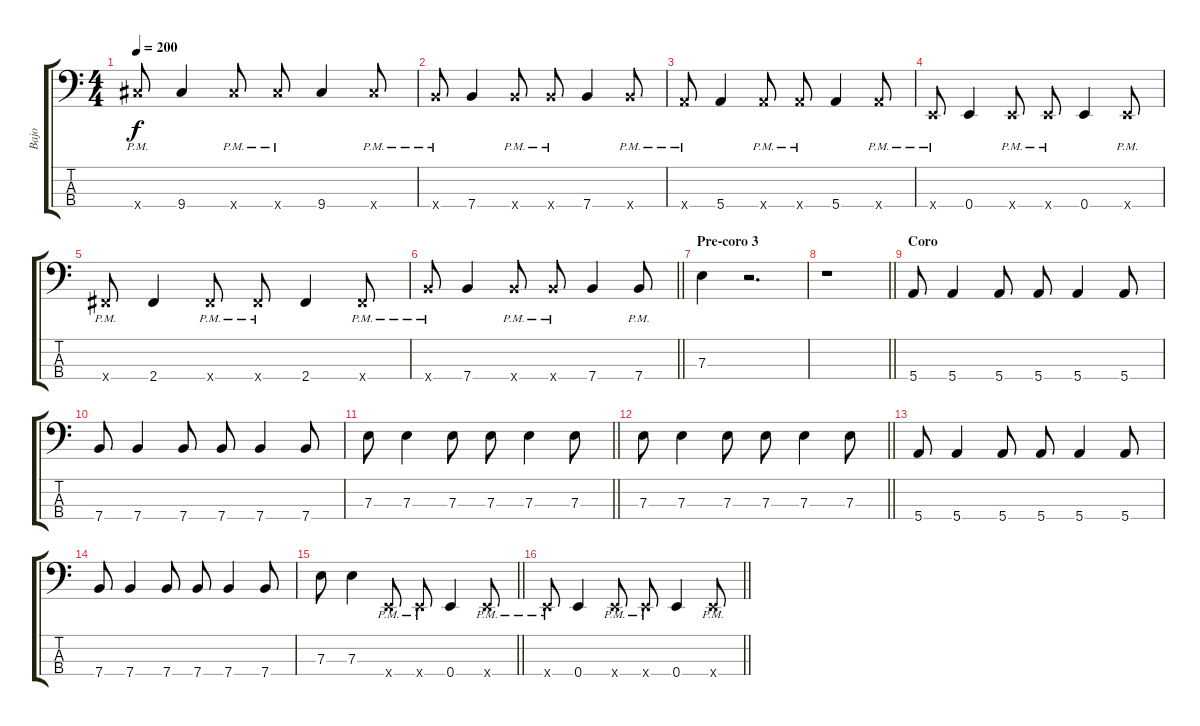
\track ("Bajo" "Bajo") {mute instrument electricbasspick}
\staff {score tabs}
\tuning (G2 D2 A1 E1) {hide}
\ts (4 4)
\tempo 200
\clef f4
\ks c
9.4{pm x}.8{dy f} 9.4.4 9.4{pm x}.8 9.4{pm x}.8 9.4.4 9.4{pm x}.8 |
7.4{pm x}.8 7.4.4 7.4{pm x}.8 7.4{pm x}.8 7.4.4 7.4{pm x}.8 |
5.4{pm x}.8 5.4.4 5.4{pm x}.8 5.4{pm x}.8 5.4.4 5.4{pm x}.8 |
0.4{pm x}.8 0.4.4 0.4{pm x}.8 0.4{pm x}.8 0.4.4 0.4{pm x}.8 |
2.4{pm x}.8 2.4.4 2.4{pm x}.8 2.4{pm x}.8 2.4.4 2.4{pm x}.8 |
\barLineRight lightlight
7.4{pm x}.8 7.4.4 7.4{pm x}.8 7.4{pm x}.8 7.4.4 7.4{pm}.8 |
\section ("" "Pre-coro 3")
7.3.4 r.2{d} |
\barLineRight lightlight
r.1 |
\section ("" "Coro")
5.4.8 5.4.4 5.4.8 5.4.8 5.4.4 5.4.8 |
7.4.8 7.4.4 7.4.8 7.4.8 7.4.4 7.4.8 |
\barLineRight lightlight
7.3.8 7.3.4 7.3.8 7.3.8 7.3.4 7.3.8 |
\barLineRight lightlight
7.3.8 7.3.4 7.3.8 7.3.8 7.3.4 7.3.8 |
5.4.8 5.4.4 5.4.8 5.4.8 5.4.4 5.4.8 |
7.4.8 7.4.4 7.4.8 7.4.8 7.4.4 7.4.8 |
\barLineRight lightlight
7.3.8 7.3.4 0.4{pm x}.8 0.4{pm x}.8 0.4.4 0.4{pm x}.8 |
\barLineRight lightlight
0.4{pm x}.8 0.4.4 0.4{pm x}.8 0.4{pm x}.8 0.4.4 0.4{pm x}.8
